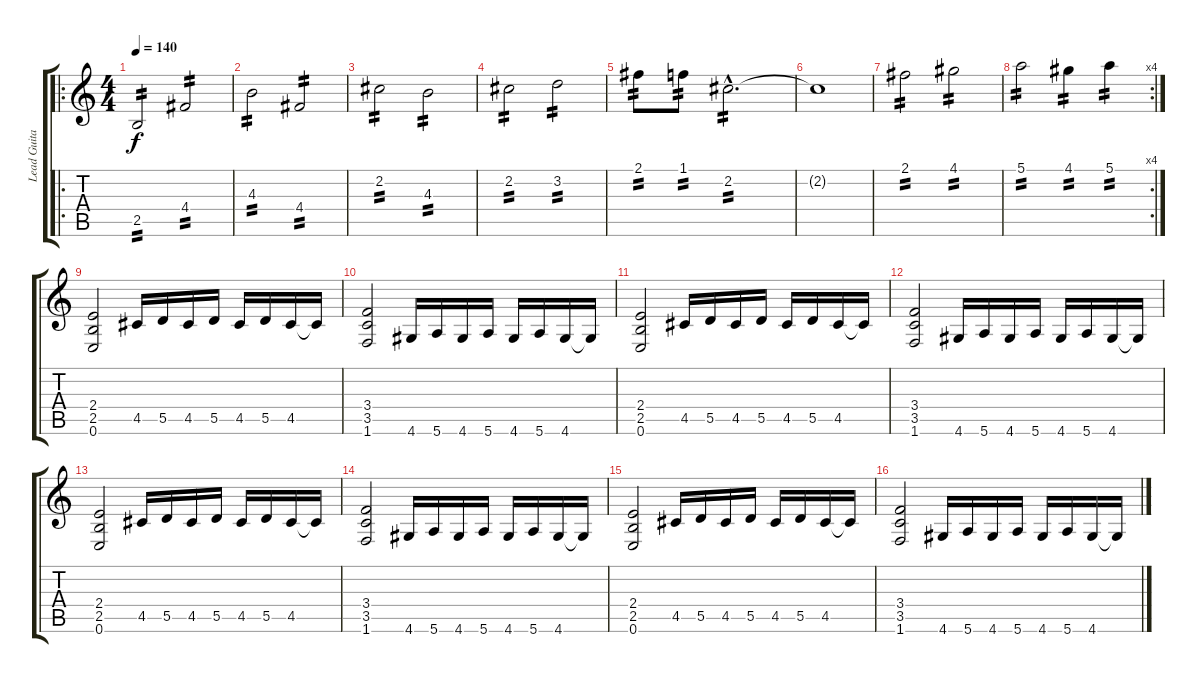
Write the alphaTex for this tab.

\track ("Lead Guitar" "Lead Guita") {instrument distortionguitar}
\staff {score tabs}
\tuning (E4 B3 G3 D3 A2 E2) {hide}
\ro
\ts (4 4)
\tempo 140
\clef g2
\ks c
2.5.2{tp 2 dy f} 4.4.2{tp 2} |
4.3.2{tp 2} 4.4.2{tp 2} |
2.2.2{tp 2} 4.3.2{tp 2} |
2.2.2{tp 2} 3.2.2{tp 2} |
2.1.8{tp 2} 1.1.8{tp 2} 2.2{hac}.2{d tp 2} |
2.2{t}.1 |
2.1.2{tp 2} 4.1.2{tp 2} |
\rc 4
5.1.2{tp 2} 4.1.4{tp 2} 5.1.4{tp 2} |
(2.4 2.5 0.6).2 4.5.16 5.5.16 4.5.16 5.5.16 4.5.16 5.5.16 4.5.16 4.5{t}.16 |
(3.4 3.5 1.6).2 4.6.16 5.6.16 4.6.16 5.6.16 4.6.16 5.6.16 4.6.16 4.6{t}.16 |
(2.4 2.5 0.6).2 4.5.16 5.5.16 4.5.16 5.5.16 4.5.16 5.5.16 4.5.16 4.5{t}.16 |
(3.4 3.5 1.6).2 4.6.16 5.6.16 4.6.16 5.6.16 4.6.16 5.6.16 4.6.16 4.6{t}.16 |
(2.4 2.5 0.6).2 4.5.16 5.5.16 4.5.16 5.5.16 4.5.16 5.5.16 4.5.16 4.5{t}.16 |
(3.4 3.5 1.6).2 4.6.16 5.6.16 4.6.16 5.6.16 4.6.16 5.6.16 4.6.16 4.6{t}.16 |
(2.4 2.5 0.6).2 4.5.16 5.5.16 4.5.16 5.5.16 4.5.16 5.5.16 4.5.16 4.5{t}.16 |
(3.4 3.5 1.6).2 4.6.16 5.6.16 4.6.16 5.6.16 4.6.16 5.6.16 4.6.16 4.6{t}.16
